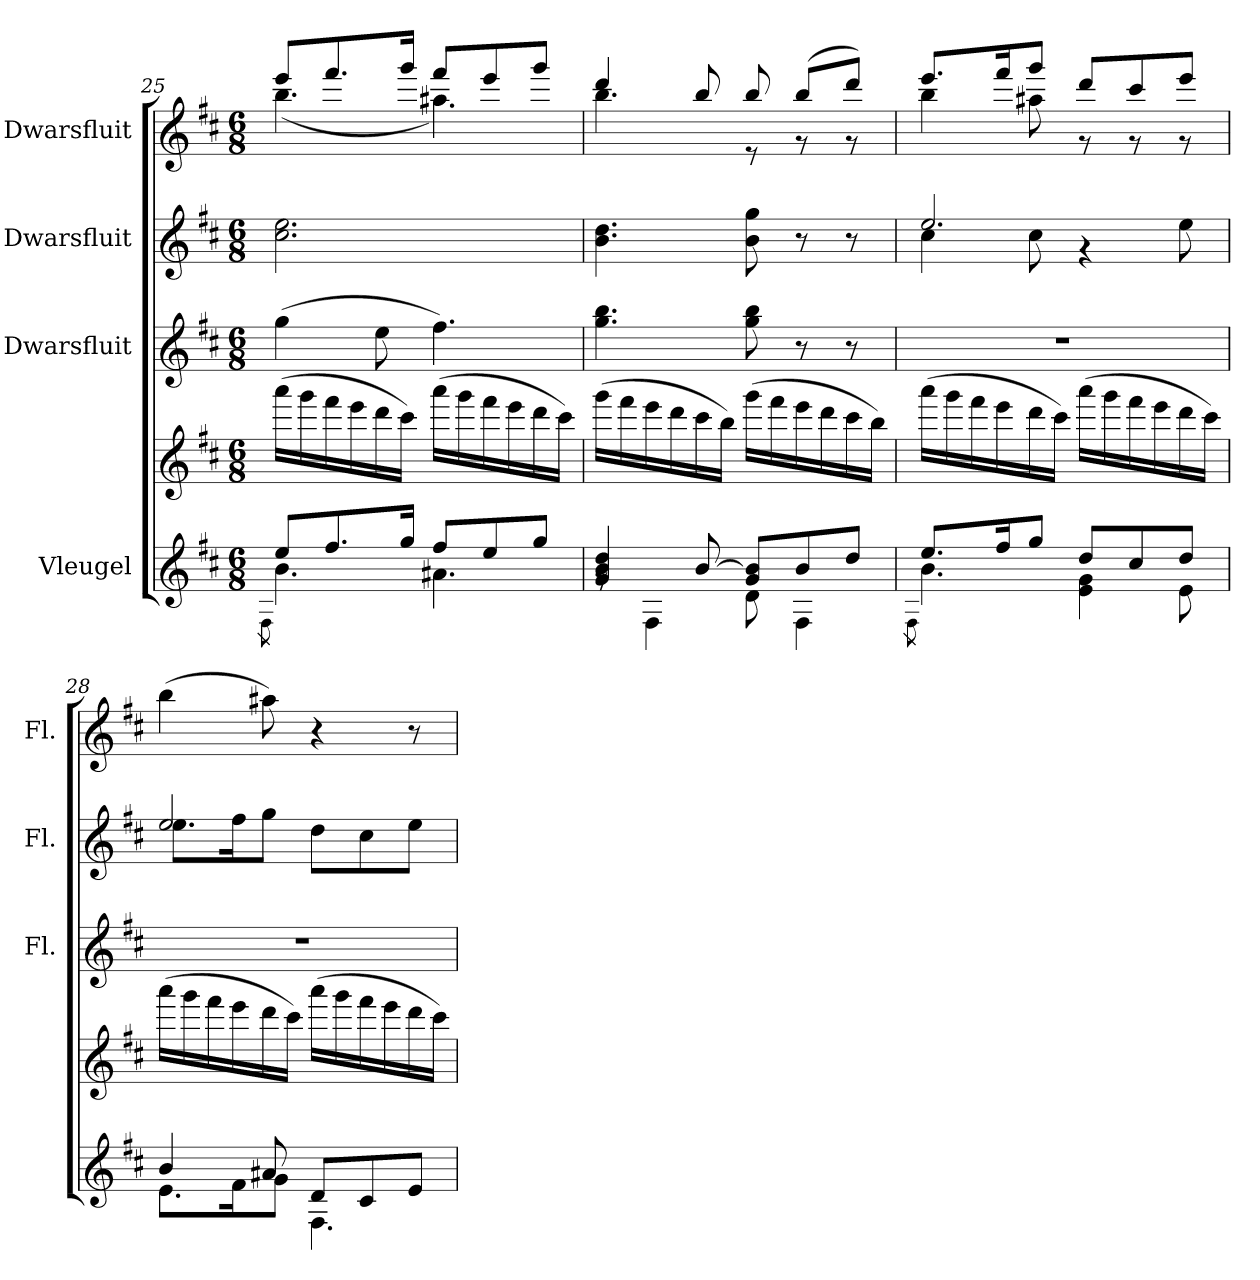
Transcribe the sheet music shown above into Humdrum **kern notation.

**kern	**kern	**kern	**kern	**kern
*part4	*part4	*part3	*part2	*part1
*staff5	*staff4	*staff3	*staff2	*staff1
*I"Vleugel	*	*I"Dwarsfluit	*I"Dwarsfluit	*I"Dwarsfluit
*	*	*I'Fl.	*I'Fl.	*I'Fl.
!!LO:LB:g=z
*clefG2	*clefG2	*clefG2	*clefG2	*clefG2
*k[f#c#]	*k[f#c#]	*k[f#c#]	*k[f#c#]	*k[f#c#]
*M6/8	*M6/8	*M6/8	*M6/8	*M6/8
=25	=25	=25	=25	=25
*^	*	*	*	*
.	8qF#\	.	.	.	.
*	*	*	*	*	*^
8ee/L	4.b\	(16aaa\LL	(4gg\	2.cc#\ 2.ee\	8eee/L	(4.bb\
.	.	16ggg\	.	.	.	.
8.ff#/	.	16fff#\	.	.	8.fff#/	.
.	.	16eee\	.	.	.	.
.	.	16ddd\	8ee\	.	.	.
16gg/Jk	.	16ccc#\JJ)	.	.	16ggg/Jk	.
8ff#/L	4.a#X\	(16aaa\LL	4.ff#\)	.	8fff#/L	4.aa#X\)
.	.	16ggg\	.	.	.	.
8ee/	.	16fff#\	.	.	8eee/	.
.	.	16eee\	.	.	.	.
8gg/J	.	16ddd\	.	.	8ggg/J	.
.	.	16ccc#\JJ)	.	.	.	.
=26	=26	=26	=26	=26	=26	=26
4g/ 4b/ 4dd/	8rg	(16ggg\LL	4.gg\ 4.bb\	4.b\ 4.dd\	4ddd/	4.bb\
.	.	16fff#\	.	.	.	.
.	4F#\	16eee\	.	.	.	.
.	.	16ddd\	.	.	.	.
[8b/	.	16ccc#\	.	.	8bb/	.
.	.	16bb\JJ)	.	.	.	.
8g/ 8b/]L	8d\	(16ggg\LL	8gg\ 8bb\	8b\ 8gg\	8re	8bb/
.	.	16fff#\	.	.	.	.
8b/	4F#\	16eee\	8r	8r	(8bb/L	8r
.	.	16ddd\	.	.	.	.
8dd/J	.	16ccc#\	8r	8r	8ddd/J)	8r
.	.	16bb\JJ)	.	.	.	.
=27	=27	=27	=27	=27	=27	=27
.	8qF#\	.	.	.	.	.
*	*	*	*	*^	*	*
8.ee/L	4.b\	(16aaa\LL	2.r	2.ee/	4cc#\	8.eee/L	4bb\
.	.	16ggg\	.	.	.	.	.
.	.	16fff#\	.	.	.	.	.
16ff#/K	.	16eee\	.	.	.	16fff#/K	.
8gg/J	.	16ddd\	.	.	8cc#\	8ggg/J	8aa#X\
.	.	16ccc#\JJ)	.	.	.	.	.
8dd/L	4e\ 4g\	(16aaa\LL	.	.	4r	8ddd/L	8r
.	.	16ggg\	.	.	.	.	.
8cc#/	.	16fff#\	.	.	.	8ccc#/	8r
.	.	16eee\	.	.	.	.	.
8dd/J	8e\	16ddd\	.	.	8ee\	8eee/J	8r
.	.	16ccc#\JJ)	.	.	.	.	.
*	*	*	*	*	*	*v	*v
!!LO:PB:g=z
=28	=28	=28	=28	=28	=28	=28
4b/	8.e\L	(16aaa\LL	2.r	2.ee/	8.ee\L	(4bb\
.	.	16ggg\	.	.	.	.
.	.	16fff#\	.	.	.	.
.	16f#\K	16eee\	.	.	16ff#\K	.
8a#X/	8g\J	16ddd\	.	.	8gg\J	8aa#X\)
.	.	16ccc#\JJ)	.	.	.	.
8d/L	4.F#\	(16aaa\LL	.	.	8dd\L	4r
.	.	16ggg\	.	.	.	.
8c#/	.	16fff#\	.	.	8cc#\	.
.	.	16eee\	.	.	.	.
8e/J	.	16ddd\	.	.	8ee\J	8r
.	.	16ccc#\JJ)	.	.	.	.
*v	*v	*	*	*v	*v	*
=	=	=	=	=
*-	*-	*-	*-	*-
